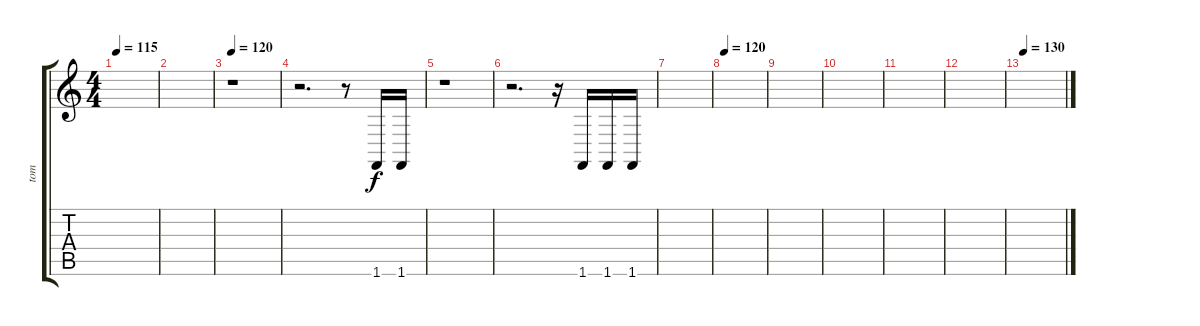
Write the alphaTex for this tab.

\track ("tom" "tom") {instrument melodictom}
\staff {score tabs}
\tuning (E4 B3 G3 D3 A2 E2) {hide}
\ts (4 4)
\tempo 115
\clef g2
\ks c
|
|
\tempo 120
r.1 |
r.2{d} r.8 1.6.16 1.6.16 |
r.1 |
r.2{d} r.16 1.6.16 1.6.16 1.6.16 |
|
\tempo 120
|
|
|
|
|
\tempo 130
